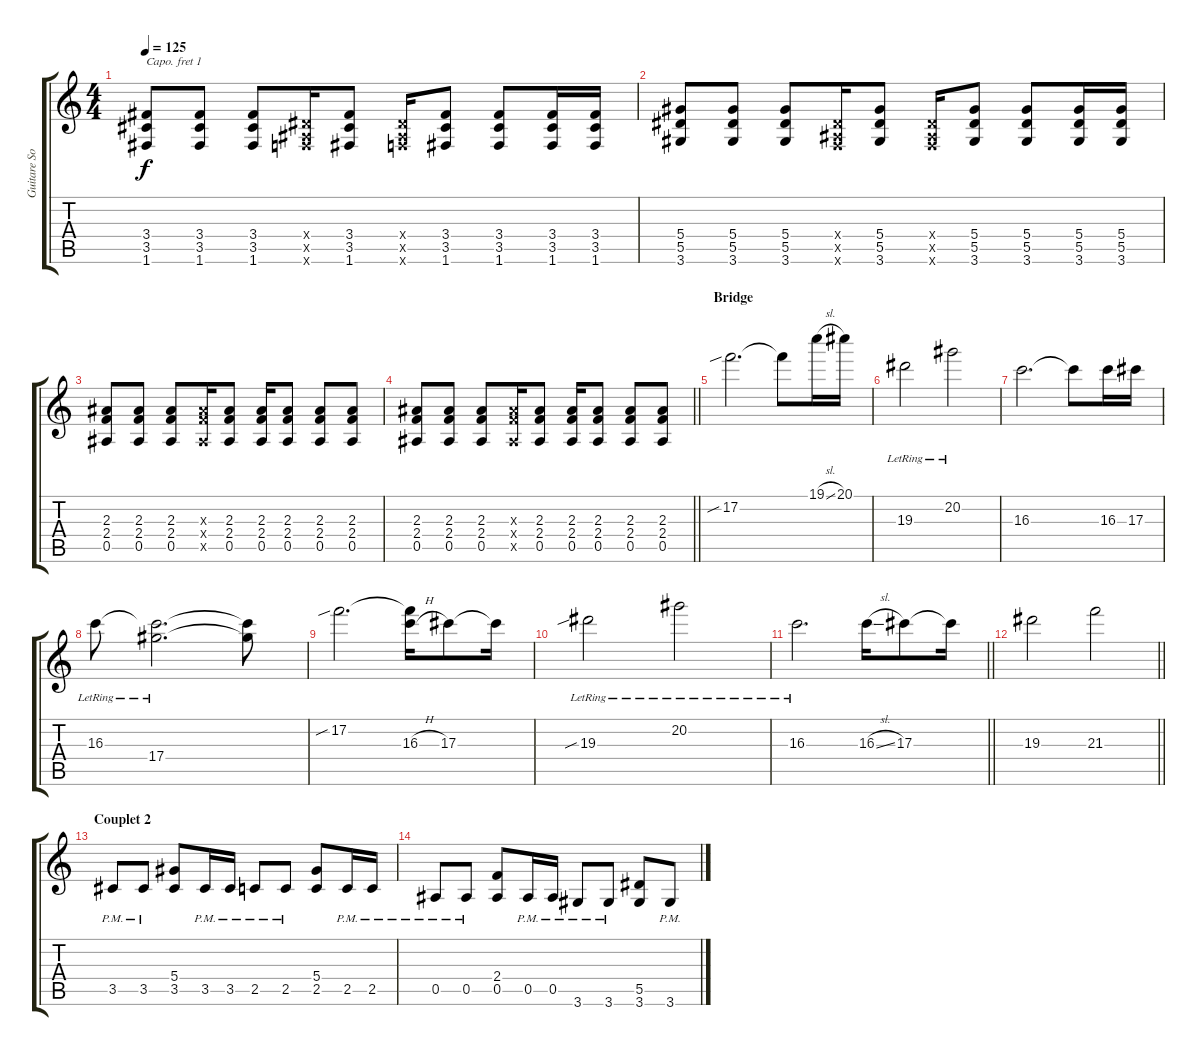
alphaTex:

\track ("Guitare Solo" "Guitare So") {instrument distortionguitar}
\staff {score tabs}
\capo 1
\tuning (E4 B3 G3 D3 A2 E2) {hide}
\ts (4 4)
\tempo 125
\clef g2
\ks c
(3.4 3.5 1.6).8{dy f} (3.4 3.5 1.6).8 (3.4 3.5 1.6).8 (0.4{x} 0.5{x} 0.6{x}).16 (3.4 3.5 1.6).8 (0.4{x} 0.5{x} 0.6{x}).16 (3.4 3.5 1.6).8 (3.4 3.5 1.6).8 (3.4 3.5 1.6).16 (3.4 3.5 1.6).16 |
(5.4 5.5 3.6).8 (5.4 5.5 3.6).8 (5.4 5.5 3.6).8 (0.4{x} 0.5{x} 0.6{x}).16 (5.4 5.5 3.6).8 (0.4{x} 0.5{x} 0.6{x}).16 (5.4 5.5 3.6).8 (5.4 5.5 3.6).8 (5.4 5.5 3.6).16 (5.4 5.5 3.6).16 |
(2.3 2.4 0.5).8 (2.3 2.4 0.5).8 (2.3 2.4 0.5).8 (2.3{x} 2.4{x} 0.5{x}).16 (2.3 2.4 0.5).8 (2.3 2.4 0.5).16 (2.3 2.4 0.5).8 (2.3 2.4 0.5).8 (2.3 2.4 0.5).8 |
\barLineRight lightlight
(2.3 2.4 0.5).8 (2.3 2.4 0.5).8 (2.3 2.4 0.5).8 (2.3{x} 2.4{x} 0.5{x}).16 (2.3 2.4 0.5).8 (2.3 2.4 0.5).16 (2.3 2.4 0.5).8 (2.3 2.4 0.5).8 (2.3 2.4 0.5).8 |
\section ("" "Bridge")
17.2{sib}.2{d instrument distortionguitar} 17.2{t}.8 19.1{sl}.16 20.1.16 |
19.3{lr}.2 20.2{lr}.2 |
16.3.2{d} 16.3{t}.8 16.3.16 17.3.16 |
16.3{lr}.8 (16.3{t} 17.4{lr}).2{d} (16.3{t} 17.4{t}).8 |
17.2{sib}.2{d} (17.2{t} 16.3{h}).16 17.3.8 17.3{t}.16 |
19.3{sib lr}.2 20.2{lr}.2 |
\barLineRight lightlight
16.3{lr}.2{d} 16.3{sl}.16 17.3.8 17.3{t}.16 |
\barLineRight lightlight
19.3.2 21.3.2 |
\section ("" "Couplet 2")
3.5{pm}.8{instrument overdrivenguitar} 3.5{pm}.8 (5.4 3.5).8 3.5{pm}.16 3.5{pm}.16 2.5{pm}.8 2.5{pm}.8 (5.4 2.5).8 2.5{pm}.16 2.5{pm}.16 |
0.5{pm}.8 0.5{pm}.8 (2.4 0.5).8 0.5{pm}.16 0.5{pm}.16 3.6{pm}.8 3.6{pm}.8 (5.5 3.6).8 3.6{pm}.8
